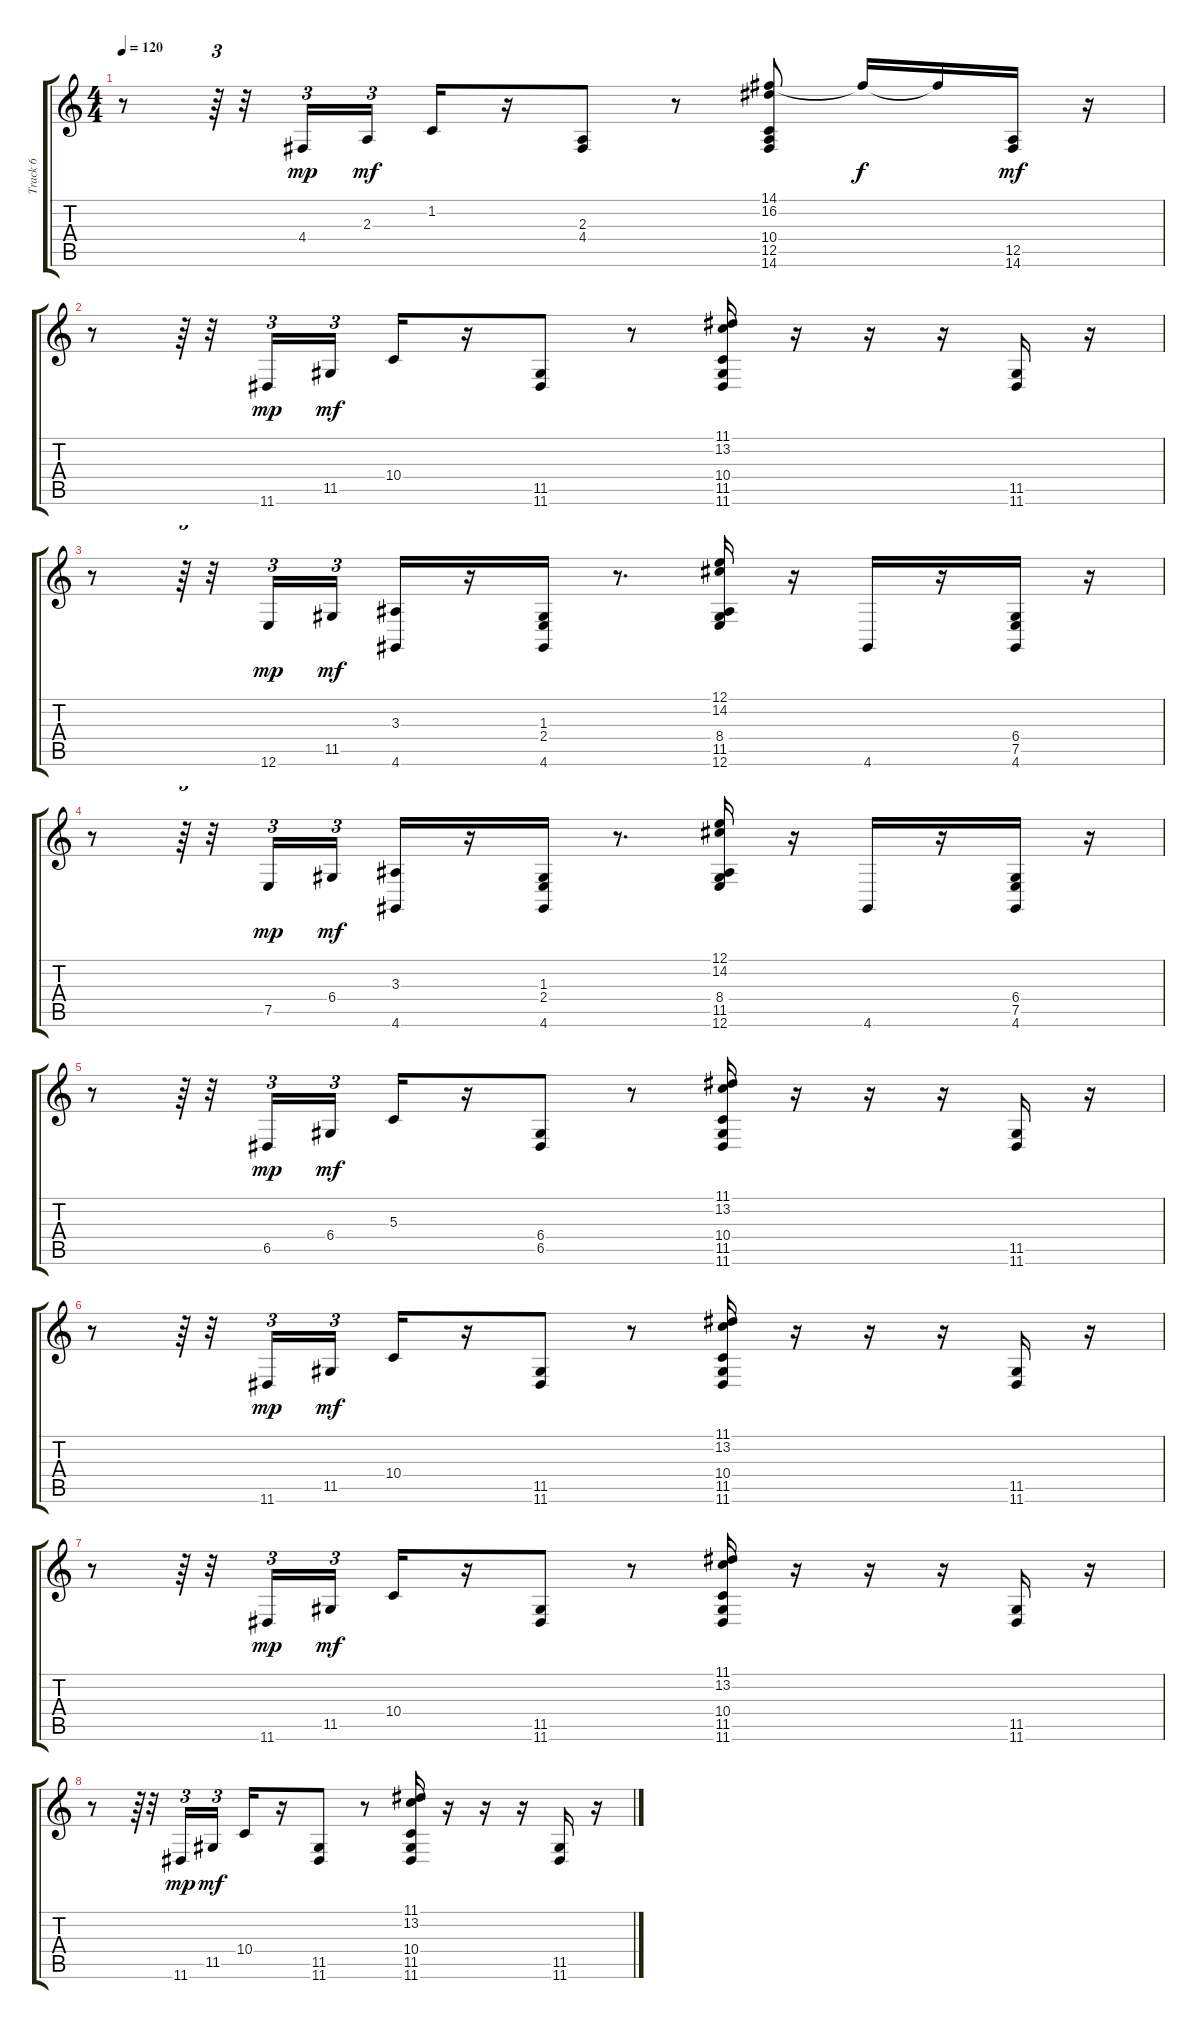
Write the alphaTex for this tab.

\track ("Track 6" "Track 6") {instrument acousticgrandpiano}
\staff {score tabs}
\tuning (E4 B3 G3 D3 A2 E2) {hide}
\ts (4 4)
\tempo 120
\clef g2
\ks c
r.8{dy mf} r.64{tu (3 2)} r.32 4.4.16{tu (3 2) dy mp} 2.3.16{tu (3 2) dy mf} 1.2.16 r.16 (2.3 4.4).8 r.8 (14.1 16.2 10.4 12.5 14.6).8 14.1{t}.16{dy f} 14.1{t}.16 (12.5 14.6).16{dy mf} r.16 |
r.8 r.64{tu (3 2)} r.32 11.6.16{tu (3 2) dy mp} 11.5.16{tu (3 2) dy mf} 10.4.16 r.16 (11.5 11.6).8 r.8 (11.1 13.2 10.4 11.5 11.6).16 r.16 r.16 r.16 (11.5 11.6).16 r.16 |
r.8 r.64{tu (3 2)} r.32 12.6.16{tu (3 2) dy mp} 11.5.16{tu (3 2) dy mf} (3.3 4.6).16 r.16 (1.3 2.4 4.6).16 r.8{d} (12.1 14.2 8.4 11.5 12.6).16 r.16 4.6.16 r.16 (6.4 7.5 4.6).16 r.16 |
r.8 r.64{tu (3 2)} r.32 7.5.16{tu (3 2) dy mp} 6.4.16{tu (3 2) dy mf} (3.3 4.6).16 r.16 (1.3 2.4 4.6).16 r.8{d} (12.1 14.2 8.4 11.5 12.6).16 r.16 4.6.16 r.16 (6.4 7.5 4.6).16 r.16 |
r.8 r.64{tu (3 2)} r.32 6.5.16{tu (3 2) dy mp} 6.4.16{tu (3 2) dy mf} 5.3.16 r.16 (6.4 6.5).8 r.8 (11.1 13.2 10.4 11.5 11.6).16 r.16 r.16 r.16 (11.5 11.6).16 r.16 |
r.8 r.64{tu (3 2)} r.32 11.6.16{tu (3 2) dy mp} 11.5.16{tu (3 2) dy mf} 10.4.16 r.16 (11.5 11.6).8 r.8 (11.1 13.2 10.4 11.5 11.6).16 r.16 r.16 r.16 (11.5 11.6).16 r.16 |
r.8 r.64{tu (3 2)} r.32 11.6.16{tu (3 2) dy mp} 11.5.16{tu (3 2) dy mf} 10.4.16 r.16 (11.5 11.6).8 r.8 (11.1 13.2 10.4 11.5 11.6).16 r.16 r.16 r.16 (11.5 11.6).16 r.16 |
r.8 r.64{tu (3 2)} r.32 11.6.16{tu (3 2) dy mp} 11.5.16{tu (3 2) dy mf} 10.4.16 r.16 (11.5 11.6).8 r.8 (11.1 13.2 10.4 11.5 11.6).16 r.16 r.16 r.16 (11.5 11.6).16 r.16
